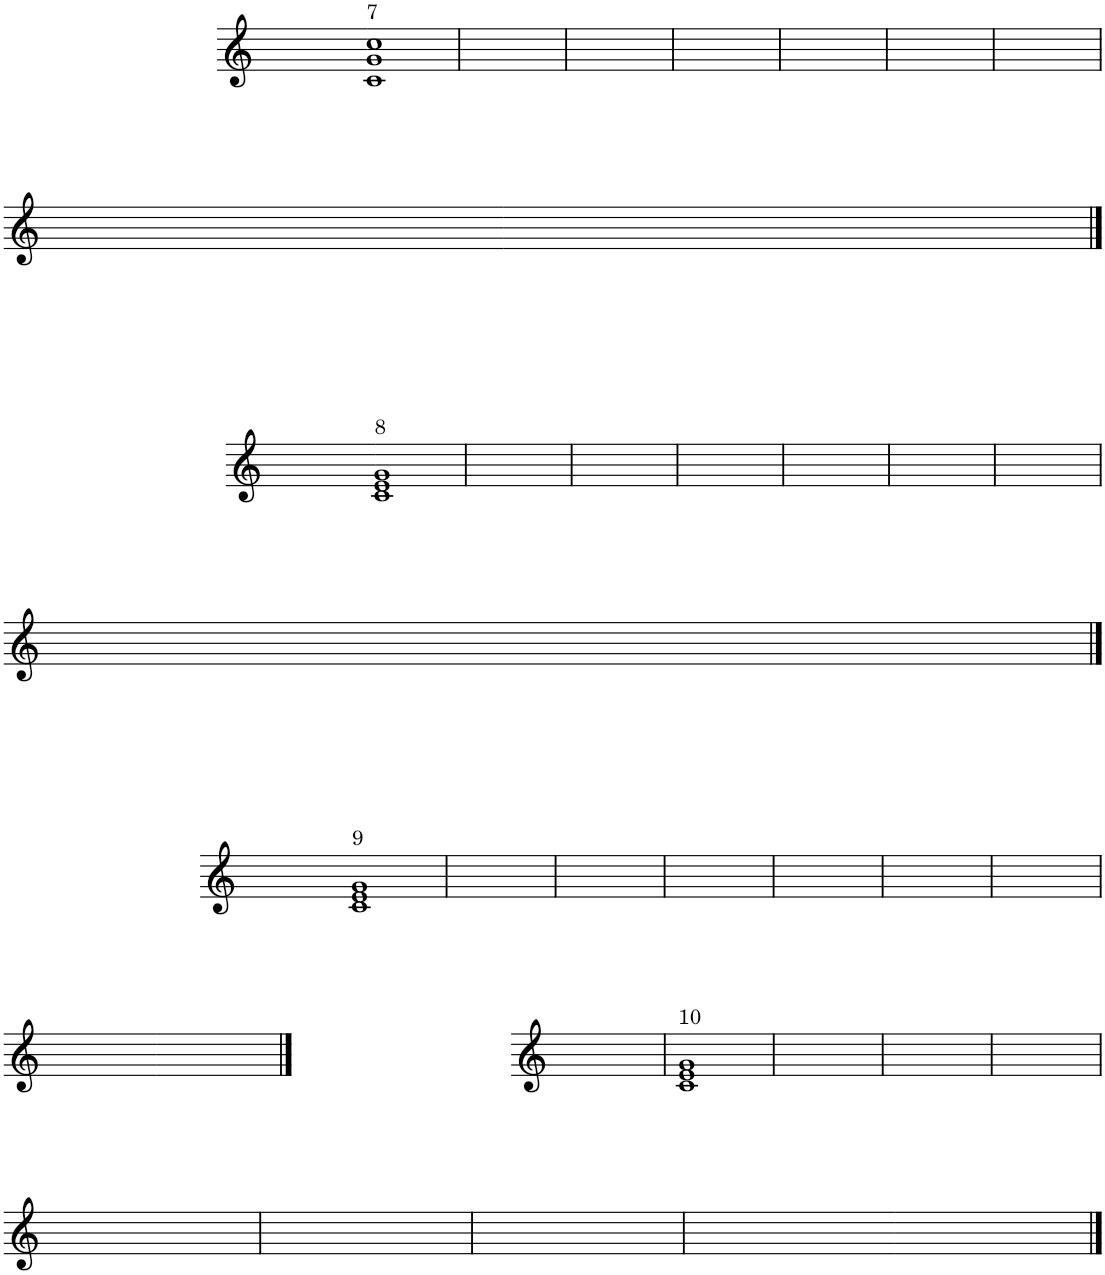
**kern
*part1
*staff1
*I"Violines (sección)
!!LO:PB:g=z
*clefG2
*k[]
*M4/4
=165
1ryy
=166-
!LO:TX:a:t=7
1c 1g 1cc
=167
1e 1g 1b
=168
1e 1f 1a
=169
1d 1f 1a
=170
1d 1f 1g
=171
1c 1e 1g
=172
1c 1d 1f
!!LO:LB:g=z
=173
[1c [1e [1cc
=174-
2c] 2e] 2cc]
2ryy
!!LO:LB:g=z
==175
1ryy
=176-
!LO:TX:a:t=8
1c 1e 1g
=177
1c 1g 1ee
=178
1d 1f 1dd
=179
1d 1f 1b
=180
1c 1e 1cc
=181
1d 1f 1a
=182
1d 1f 1g#X
!!LO:LB:g=z
=183
2c 2e 2a
2ryy
!!LO:LB:g=z
==184
1ryy
=185-
!LO:TX:a:t=9
1c 1e 1g
=186
1B 1e 1g
=187
1A 1e 1cc
=188
1c 1a 1dd
=189
1e 1f#X 1b
=190
1d#X 1f#X 1b
=191
1d 1e 1g
!!LO:LB:g=z
=192
[1c [1g [1cc
=193-
2c] 2g] 2cc]
2ryy
==194
1ryy
=195
!LO:TX:a:t=10
1c 1e 1g
=196
1c 1f 1a
=197
1d 1f 1b
=198
1f 1g#X 1b
!!LO:LB:g=z
=199
1e 1a 1cc
=200
1f 1a 1cc
=201
1f 1a 1dd
=202
1c 1g 1ee
=203-
1ryy
==
*-
